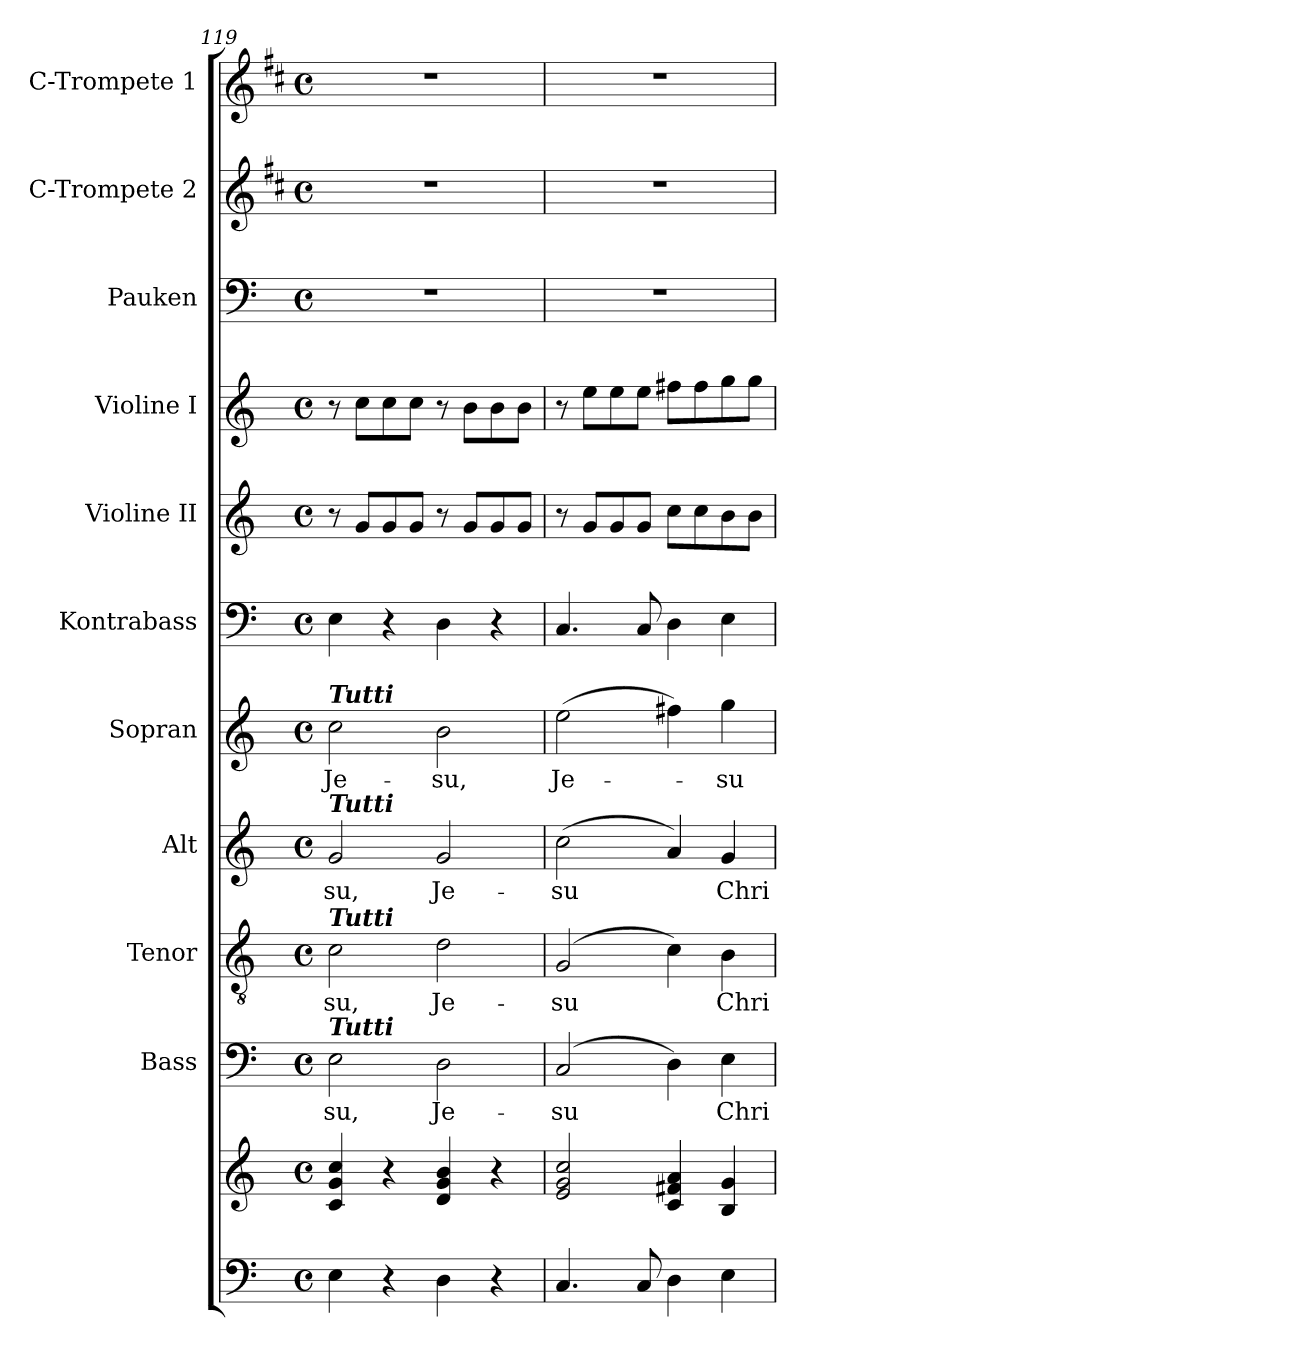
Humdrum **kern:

**kern	**kern	**kern	**text	**kern	**text	**kern	**text	**kern	**text	**kern	**kern	**kern	**kern	**kern	**kern
*part11	*part11	*part10	*part10	*part9	*part9	*part8	*part8	*part7	*part7	*part6	*part5	*part4	*part3	*part2	*part1
*staff12	*staff11	*staff10	*staff10	*staff9	*staff9	*staff8	*staff8	*staff7	*staff7	*staff6	*staff5	*staff4	*staff3	*staff2	*staff1
*	*	*I"Bass	*	*I"Tenor	*	*I"Alt	*	*I"Sopran	*	*I"Kontrabass	*I"Violine II	*I"Violine I	*I"Pauken	*I"C-Trompete 2	*I"C-Trompete 1
*	*	*I'B.	*	*I'T.	*	*I'A.	*	*I'S.	*	*I'Kb.	*I'Vl. II	*I'Vl. I	*I'Pk.	*I'C Trp. 2	*I'C Trp. 1
!!LO:PB:g=z
*clefF4	*clefG2	*clefF4	*	*clefGv2	*	*clefG2	*	*clefG2	*	*clefF4	*clefG2	*clefG2	*clefF4	*clefG2	*clefG2
*	*	*	*	*	*	*	*	*	*	*ITrd7c12	*	*	*	*ITrd1c2	*ITrd1c2
*k[]	*k[]	*k[]	*	*k[]	*	*k[]	*	*k[]	*	*k[]	*k[]	*k[]	*k[]	*k[]	*k[]
*C:	*C:	*C:	*	*C:	*	*C:	*	*C:	*	*C:	*C:	*C:	*C:	*C:	*C:
*M4/4	*M4/4	*M4/4	*	*M4/4	*	*M4/4	*	*M4/4	*	*M4/4	*M4/4	*M4/4	*M4/4	*M4/4	*M4/4
*met(c)	*met(c)	*met(c)	*	*met(c)	*	*met(c)	*	*met(c)	*	*met(c)	*met(c)	*met(c)	*met(c)	*met(c)	*met(c)
=119	=119	=119	=119	=119	=119	=119	=119	=119	=119	=119	=119	=119	=119	=119	=119
!	!	!	!	!	!	!	!	!LO:TX:a:Bi:t=Tutti	!	!	!	!	!	!	!
!	!	!	!	!	!	!LO:TX:a:Bi:t=Tutti	!	!	!	!	!	!	!	!	!
!	!	!	!	!LO:TX:a:Bi:t=Tutti	!	!	!	!	!	!	!	!	!	!	!
!	!	!LO:TX:a:Bi:t=Tutti	!	!	!	!	!	!	!	!	!	!	!	!	!
!	!	!	!LO:LY:b	!	!LO:LY:b	!	!LO:LY:b	!	!LO:LY:b	!	!	!	!	!	!
4E\	4c/ 4g/ 4cc/	2E\	-su,	2c\	-su,	2g/	-su,	2cc\	Je-	4EE\	8r	8r	1r	1r	1r
.	.	.	.	.	.	.	.	.	.	.	8g/L	8cc\L	.	.	.
4r	4r	.	.	.	.	.	.	.	.	4r	8g/	8cc\	.	.	.
.	.	.	.	.	.	.	.	.	.	.	8g/J	8cc\J	.	.	.
!	!	!	!LO:LY:b	!	!LO:LY:b	!	!LO:LY:b	!	!LO:LY:b	!	!	!	!	!	!
4D\	4d/ 4g/ 4b/	2D\	Je-	2d\	Je-	2g/	Je-	2b\	-su,	4DD\	8r	8r	.	.	.
.	.	.	.	.	.	.	.	.	.	.	8g/L	8b\L	.	.	.
4r	4r	.	.	.	.	.	.	.	.	4r	8g/	8b\	.	.	.
.	.	.	.	.	.	.	.	.	.	.	8g/J	8b\J	.	.	.
=120	=120	=120	=120	=120	=120	=120	=120	=120	=120	=120	=120	=120	=120	=120	=120
!	!	!	!LO:LY:b	!	!LO:LY:b	!	!LO:LY:b	!	!LO:LY:b	!	!	!	!	!	!
4.C/	2e/ 2g/ 2cc/	(2C/	-su	(2G/	-su	(>2cc\	-su	(>2ee\	Je-	4.CC/	8r	8r	1r	1r	1r
.	.	.	.	.	.	.	.	.	.	.	8g/L	8ee\L	.	.	.
.	.	.	.	.	.	.	.	.	.	.	8g/	8ee\	.	.	.
8C/	.	.	.	.	.	.	.	.	.	8CC/	8g/J	8ee\J	.	.	.
4D\	4c/ 4f#X/ 4a/	4D\)	.	4c\)	.	4a/)	.	4ff#X\)	.	4DD\	8cc\L	8ff#X\L	.	.	.
.	.	.	.	.	.	.	.	.	.	.	8cc\	8ff#\	.	.	.
!	!	!	!LO:LY:b	!	!LO:LY:b	!	!LO:LY:b	!	!LO:LY:b	!	!	!	!	!	!
4E\	4B/ 4g/	4E\	Chri-	4B\	Chri-	4g/	Chri-	4gg\	-su	4EE\	8b\	8gg\	.	.	.
.	.	.	.	.	.	.	.	.	.	.	8b\J	8gg\J	.	.	.
=	=	=	=	=	=	=	=	=	=	=	=	=	=	=	=
*-	*-	*-	*-	*-	*-	*-	*-	*-	*-	*-	*-	*-	*-	*-	*-
